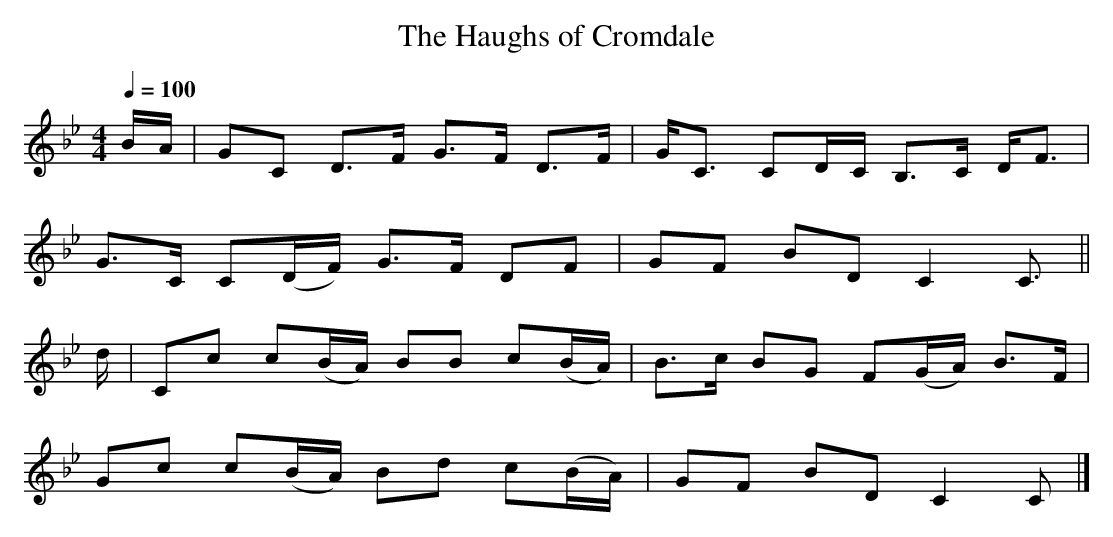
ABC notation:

X:1
T:The Haughs of Cromdale
M:4/4
L:1/8
Q:1/4=100
K:CDor
B/A/|GC  D>F     G>F D>F    |G<C CD/C/ B,>C    D<F |
     G>C C(D/F/) G>F DF     |GF  BD    C2      C3/||
  d/|Cc  c(B/A/) BB  c(B/A/)|B>c BG    F(G/A/) B>F |
     Gc  c(B/A/) Bd  c(B/A/)|GF  BD    C2      C  |]

With song tunes, one frequent pattern is a four-line one, AABA, where
the A lines have similar contours in a low tetrachord and the B one is
in a higher range.

This (lydian/major/mixolydian pentatonic) tune uses the same structure,
though the subranges are hexachords:
